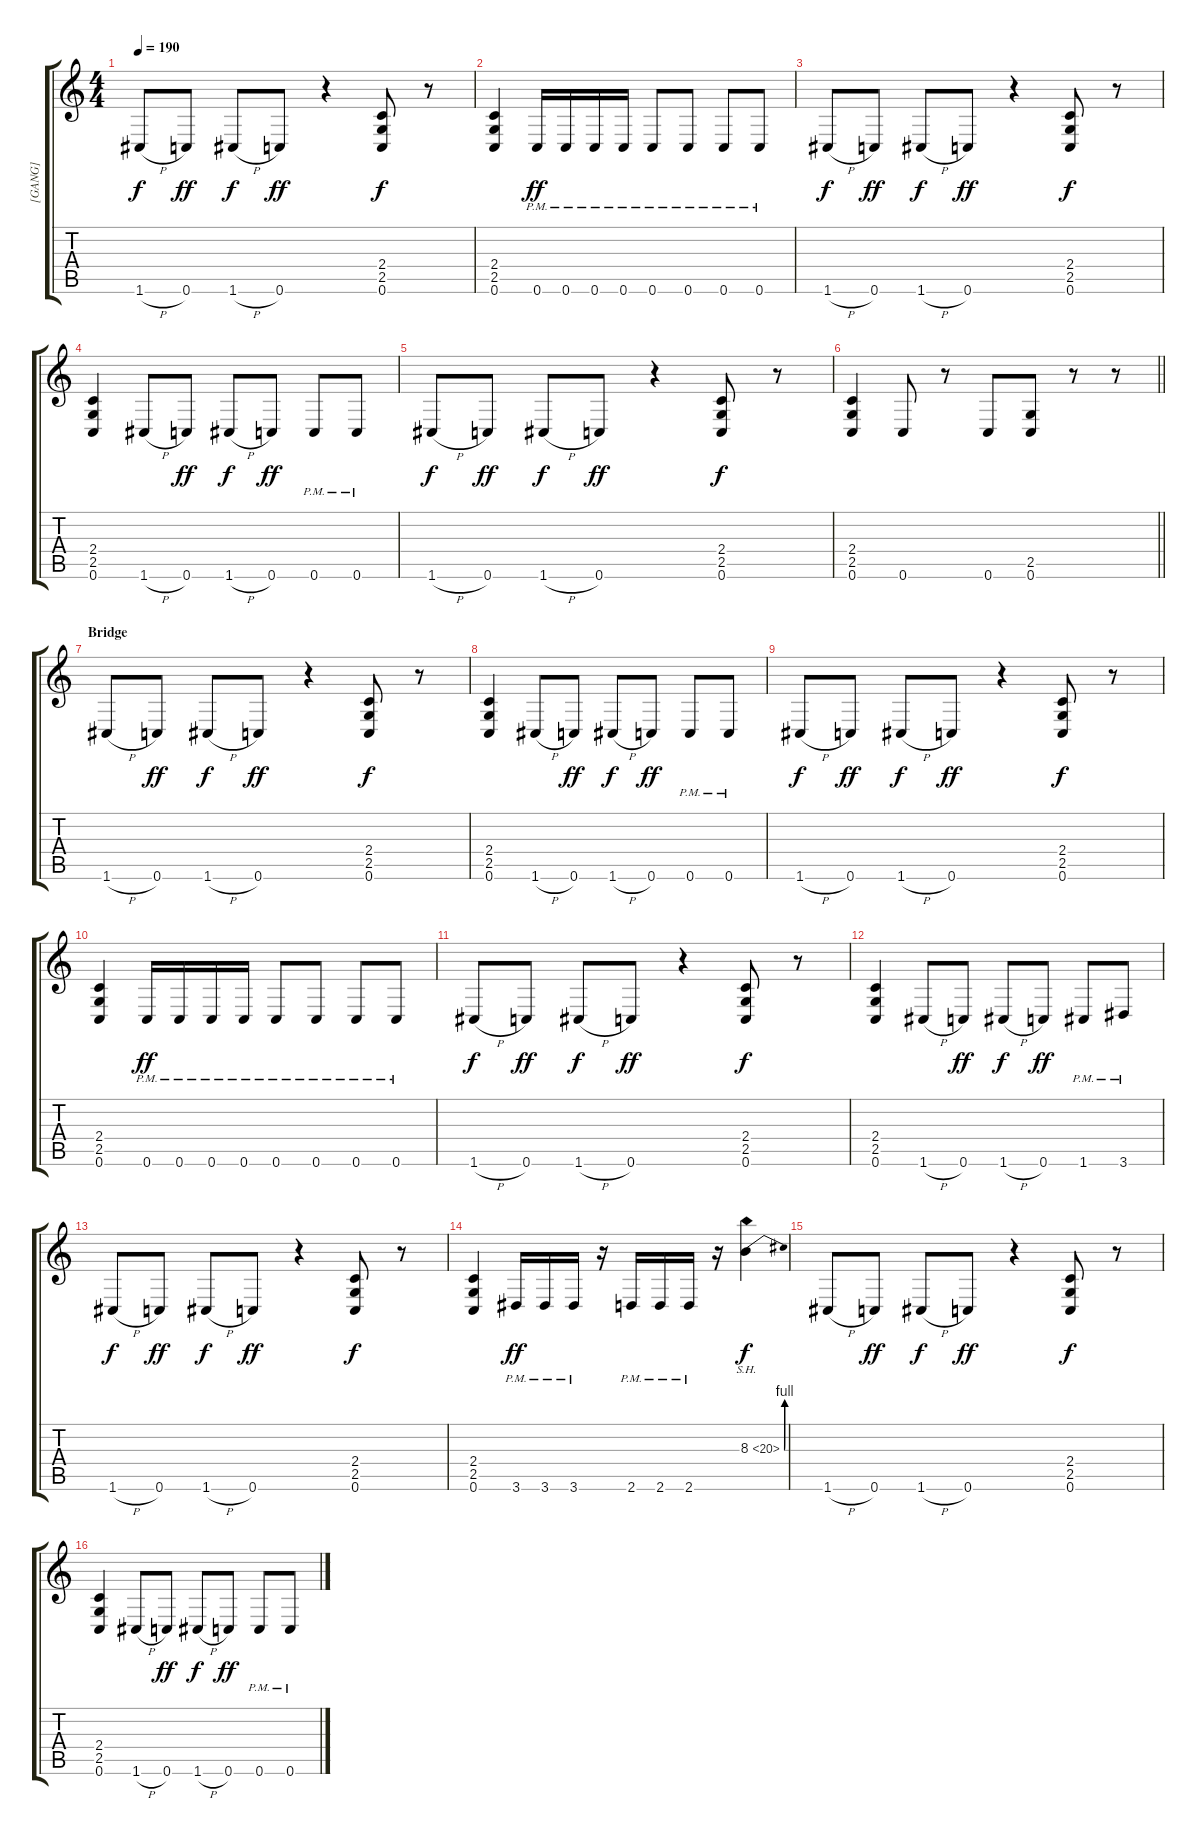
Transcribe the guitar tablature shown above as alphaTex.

\track ("[GANG]" "[GANG]") {instrument distortionguitar}
\staff {score tabs}
\tuning (C4 G3 Eb3 Bb2 F2 C2) {hide}
\ts (4 4)
\tempo 190
\clef g2
\ks c
1.6{h}.8{dy f} 0.6.8{dy ff} 1.6{h}.8{dy f} 0.6.8{dy ff} r.4 (2.4 2.5 0.6).8{dy f} r.8 |
(2.4 2.5 0.6).4 0.6{pm}.16{dy ff} 0.6{pm}.16 0.6{pm}.16 0.6{pm}.16 0.6{pm}.8 0.6{pm}.8 0.6{pm}.8 0.6{pm}.8 |
1.6{h}.8{dy f} 0.6.8{dy ff} 1.6{h}.8{dy f} 0.6.8{dy ff} r.4 (2.4 2.5 0.6).8{dy f} r.8 |
(2.4 2.5 0.6).4 1.6{h}.8 0.6.8{dy ff} 1.6{h}.8{dy f} 0.6.8{dy ff} 0.6{pm}.8 0.6{pm}.8 |
1.6{h}.8{dy f} 0.6.8{dy ff} 1.6{h}.8{dy f} 0.6.8{dy ff} r.4 (2.4 2.5 0.6).8{dy f} r.8 |
\barLineRight lightlight
(2.4 2.5 0.6).4 0.6.8 r.8 0.6.8 (2.5 0.6).8 r.8 r.8 |
\section ("" "Bridge ")
1.6{h}.8 0.6.8{dy ff} 1.6{h}.8{dy f} 0.6.8{dy ff} r.4 (2.4 2.5 0.6).8{dy f} r.8 |
(2.4 2.5 0.6).4 1.6{h}.8 0.6.8{dy ff} 1.6{h}.8{dy f} 0.6.8{dy ff} 0.6{pm}.8 0.6{pm}.8 |
1.6{h}.8{dy f} 0.6.8{dy ff} 1.6{h}.8{dy f} 0.6.8{dy ff} r.4 (2.4 2.5 0.6).8{dy f} r.8 |
(2.4 2.5 0.6).4 0.6{pm}.16{dy ff} 0.6{pm}.16 0.6{pm}.16 0.6{pm}.16 0.6{pm}.8 0.6{pm}.8 0.6{pm}.8 0.6{pm}.8 |
1.6{h}.8{dy f} 0.6.8{dy ff} 1.6{h}.8{dy f} 0.6.8{dy ff} r.4 (2.4 2.5 0.6).8{dy f} r.8 |
(2.4 2.5 0.6).4 1.6{h}.8 0.6.8{dy ff} 1.6{h}.8{dy f} 0.6.8{dy ff} 1.6{pm}.8 3.6{pm}.8 |
1.6{h}.8{dy f} 0.6.8{dy ff} 1.6{h}.8{dy f} 0.6.8{dy ff} r.4 (2.4 2.5 0.6).8{dy f} r.8 |
(2.4 2.5 0.6).4 3.6{pm}.16{dy ff} 3.6{pm}.16 3.6{pm}.16 r.16 2.6{pm}.16 2.6{pm}.16 2.6{pm}.16 r.16 8.3{be (bend 0 0 60 4) sh 12}.4{dy f} |
1.6{h}.8 0.6.8{dy ff} 1.6{h}.8{dy f} 0.6.8{dy ff} r.4 (2.4 2.5 0.6).8{dy f} r.8 |
(2.4 2.5 0.6).4 1.6{h}.8 0.6.8{dy ff} 1.6{h}.8{dy f} 0.6.8{dy ff} 0.6{pm}.8 0.6{pm}.8
